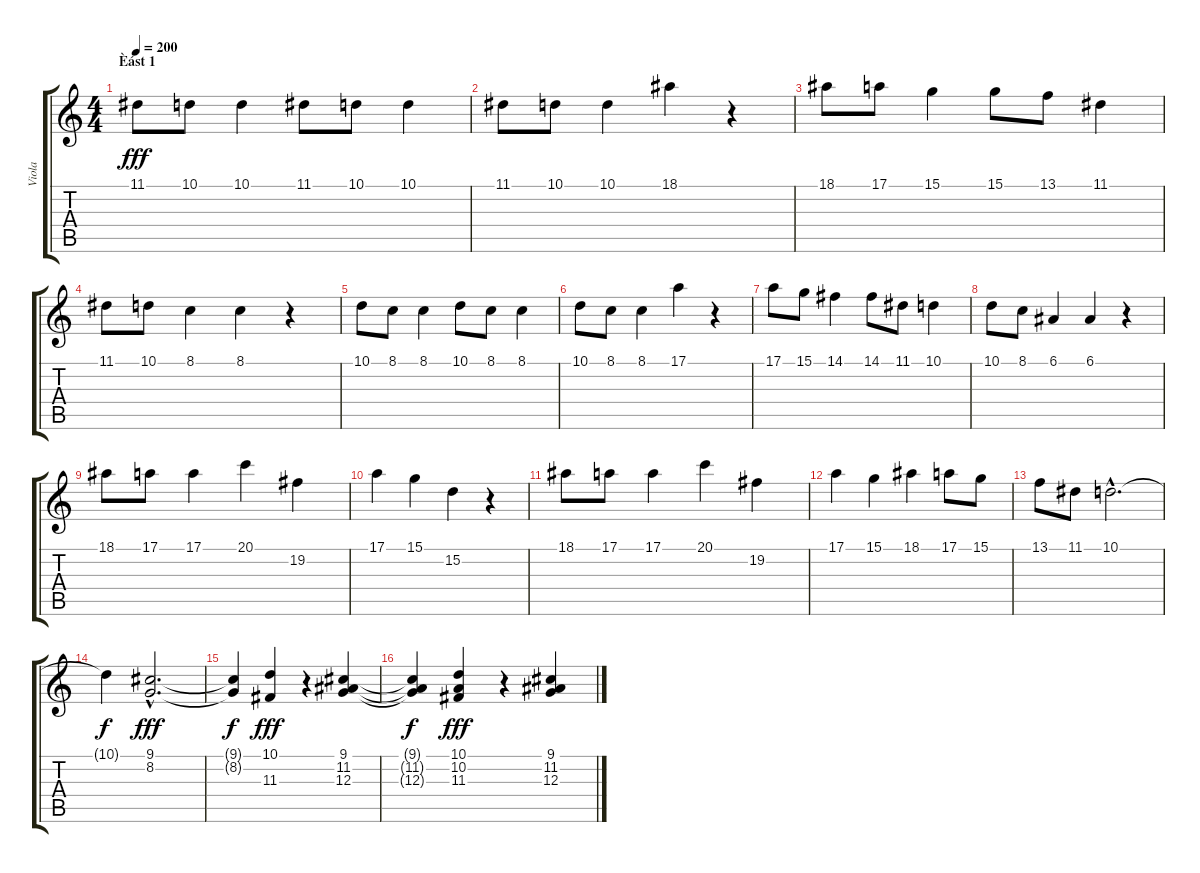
\track ("Viola" "Viola") {instrument viola}
\staff {score tabs}
\tuning (E4 B3 G3 D3 A2 E2) {hide}
\ts (4 4)
\section ("" "Èást 1")
\tempo 200
\clef g2
\ks c
11.1.8{dy fff instrument viola} 10.1.8 10.1.4 11.1.8 10.1.8 10.1.4 |
11.1.8 10.1.8 10.1.4 18.1.4 r.4 |
18.1.8 17.1.8 15.1.4 15.1.8 13.1.8 11.1.4 |
11.1.8 10.1.8 8.1.4 8.1.4 r.4 |
10.1.8 8.1.8 8.1.4 10.1.8 8.1.8 8.1.4 |
10.1.8 8.1.8 8.1.4 17.1.4 r.4 |
17.1.8 15.1.8 14.1.4 14.1.8 11.1.8 10.1.4 |
10.1.8 8.1.8 6.1.4 6.1.4 r.4 |
18.1.8 17.1.8 17.1.4 20.1.4 19.2.4 |
17.1.4 15.1.4 15.2.4 r.4 |
18.1.8 17.1.8 17.1.4 20.1.4 19.2.4 |
17.1.4 15.1.4 18.1.4 17.1.8 15.1.8 |
13.1.8 11.1.8 10.1{hac}.2{d} |
10.1{t}.4{dy f} (9.1{hac} 8.2{hac}).2{d dy fff} |
(9.1{t} 8.2{t}).4{dy f} (10.1 11.3).4{dy fff} r.4 (9.1 11.2 12.3).4 |
(9.1{t} 11.2{t} 12.3{t}).4{dy f} (10.1 10.2 11.3).4{dy fff} r.4 (9.1 11.2 12.3).4
